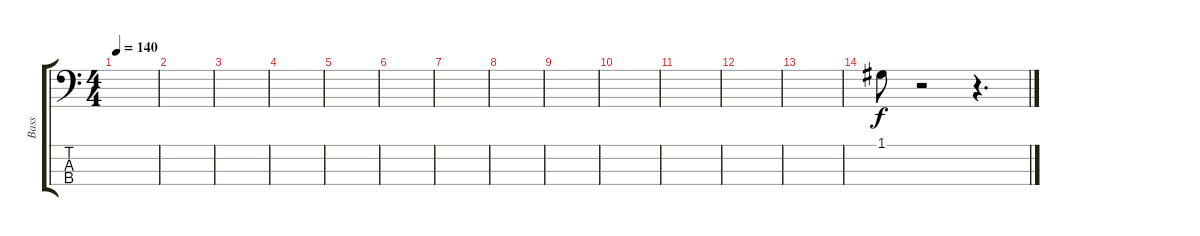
\track ("Bass" "Bass") {instrument electricbassfinger}
\staff {score tabs}
\tuning (G2 D2 A1 E1) {hide}
\ts (4 4)
\tempo 140
\clef f4
\ks c
|
|
|
|
|
|
|
|
|
|
|
|
|
1.1.8 r.2 r.4{d}
